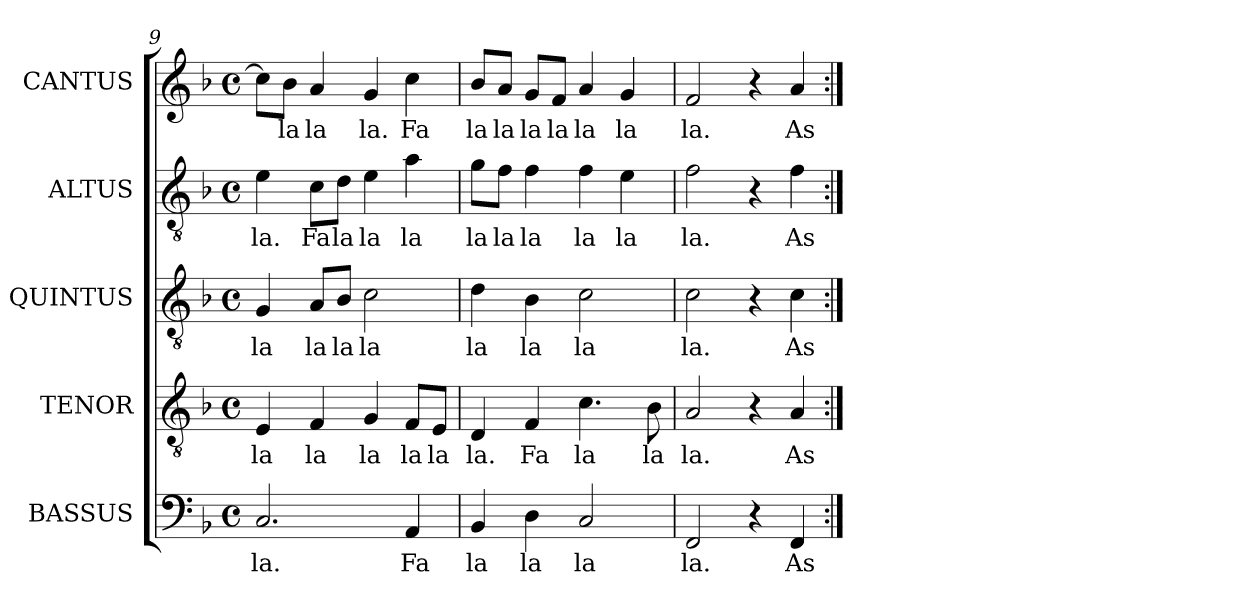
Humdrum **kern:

**kern	**text	**kern	**text	**kern	**text	**kern	**text	**kern	**text
*part5	*part5	*part4	*part4	*part3	*part3	*part2	*part2	*part1	*part1
*staff5	*staff5	*staff4	*staff4	*staff3	*staff3	*staff2	*staff2	*staff1	*staff1
*I"BASSUS	*	*I"TENOR	*	*I"QUINTUS	*	*I"ALTUS	*	*I"CANTUS	*
*I'B	*	*I'T	*	*	*	*I'A.	*	*I'S	*
*clefF4	*	*clefGv2	*	*clefGv2	*	*clefGv2	*	*clefG2	*
*	*	*ITrd7c12	*	*ITrd7c12	*	*ITrd7c12	*	*	*
*k[b-]	*	*k[b-]	*	*k[b-]	*	*k[b-]	*	*k[b-]	*
*F:	*	*F:	*	*F:	*	*F:	*	*F:	*
*M4/4	*	*M4/4	*	*M4/4	*	*M4/4	*	*M4/4	*
*met(c)	*	*met(c)	*	*met(c)	*	*met(c)	*	*met(c)	*
=9	=9	=9	=9	=9	=9	=9	=9	=9	=9
!	!LO:LY:b:color=#000000	!	!	!	!	!	!	!	!
!	!	!	!LO:LY:b:color=#000000	!	!	!	!	!	!
!	!	!	!	!	!LO:LY:b:color=#000000	!	!	!	!
!	!	!	!	!	!	!	!LO:LY:b:color=#000000	!	!
2.Ci/	la.	4EEi/	la	4GGi/	la	4Ei\	la.	8cci\L]	.
!	!	!	!	!	!	!	!	!	!LO:LY:b:color=#000000
.	.	.	.	.	.	.	.	8b-i\J	la
!	!	!	!LO:LY:b:color=#000000	!	!	!	!	!	!
!	!	!	!	!	!LO:LY:b:color=#000000	!	!	!	!
!	!	!	!	!	!	!	!LO:LY:b:color=#000000	!	!
!	!	!	!	!	!	!	!	!	!LO:LY:b:color=#000000
.	.	4FFi/	la	8AAi/L	la	8Ci\L	Fa	4ai/	la
!	!	!	!	!	!LO:LY:b:color=#000000	!	!	!	!
!	!	!	!	!	!	!	!LO:LY:b:color=#000000	!	!
.	.	.	.	8BB-i/J	la	8Di\J	la	.	.
!	!	!	!LO:LY:b:color=#000000	!	!	!	!	!	!
!	!	!	!	!	!LO:LY:b:color=#000000	!	!	!	!
!	!	!	!	!	!	!	!LO:LY:b:color=#000000	!	!
!	!	!	!	!	!	!	!	!	!LO:LY:b:color=#000000
.	.	4GGi/	la	2Ci\	la	4Ei\	la	4gi/	la.
!	!LO:LY:b:color=#000000	!	!	!	!	!	!	!	!
!	!	!	!LO:LY:b:color=#000000	!	!	!	!	!	!
!	!	!	!	!	!	!	!LO:LY:b:color=#000000	!	!
!	!	!	!	!	!	!	!	!	!LO:LY:b:color=#000000
4AAi/	Fa	8FFi/L	la	.	.	4Ai\	la	4cci\	Fa
!	!	!	!LO:LY:b:color=#000000	!	!	!	!	!	!
.	.	8EEi/J	la	.	.	.	.	.	.
=10	=10	=10	=10	=10	=10	=10	=10	=10	=10
!	!LO:LY:b:color=#000000	!	!	!	!	!	!	!	!
!	!	!	!LO:LY:b:color=#000000	!	!	!	!	!	!
!	!	!	!	!	!LO:LY:b:color=#000000	!	!	!	!
!	!	!	!	!	!	!	!LO:LY:b:color=#000000	!	!
!	!	!	!	!	!	!	!	!	!LO:LY:b:color=#000000
4BB-i/	la	4DDi/	la.	4Di\	la	8Gi\L	la	8b-i/L	la
!	!	!	!	!	!	!	!LO:LY:b:color=#000000	!	!
!	!	!	!	!	!	!	!	!	!LO:LY:b:color=#000000
.	.	.	.	.	.	8Fi\J	la	8ai/J	la
!	!LO:LY:b:color=#000000	!	!	!	!	!	!	!	!
!	!	!	!LO:LY:b:color=#000000	!	!	!	!	!	!
!	!	!	!	!	!LO:LY:b:color=#000000	!	!	!	!
!	!	!	!	!	!	!	!LO:LY:b:color=#000000	!	!
!	!	!	!	!	!	!	!	!	!LO:LY:b:color=#000000
4Di\	la	4FFi/	Fa	4BB-i\	la	4Fi\	la	8gi/L	la
!	!	!	!	!	!	!	!	!	!LO:LY:b:color=#000000
.	.	.	.	.	.	.	.	8fi/J	la
!	!LO:LY:b:color=#000000	!	!	!	!	!	!	!	!
!	!	!	!LO:LY:b:color=#000000	!	!	!	!	!	!
!	!	!	!	!	!LO:LY:b:color=#000000	!	!	!	!
!	!	!	!	!	!	!	!LO:LY:b:color=#000000	!	!
!	!	!	!	!	!	!	!	!	!LO:LY:b:color=#000000
2Ci/	la	4.Ci\	la	2Ci\	la	4Fi\	la	4ai/	la
!	!	!	!	!	!	!	!LO:LY:b:color=#000000	!	!
!	!	!	!	!	!	!	!	!	!LO:LY:b:color=#000000
.	.	.	.	.	.	4Ei\	la	4gi/	la
!	!	!	!LO:LY:b:color=#000000	!	!	!	!	!	!
.	.	8BB-i\	la	.	.	.	.	.	.
!!LO:PB:g=z
=11	=11	=11	=11	=11	=11	=11	=11	=11	=11
!	!LO:LY:b:color=#000000	!	!	!	!	!	!	!	!
!	!	!	!LO:LY:b:color=#000000	!	!	!	!	!	!
!	!	!	!	!	!LO:LY:b:color=#000000	!	!	!	!
!	!	!	!	!	!	!	!LO:LY:b:color=#000000	!	!
!	!	!	!	!	!	!	!	!	!LO:LY:b:color=#000000
2FFi/	la.	2AAi/	la.	2Ci\	la.	2Fi\	la.	2fi/	la.
4r	.	4r	.	4r	.	4r	.	4r	.
!	!LO:LY:b:color=#000000	!	!	!	!	!	!	!	!
!	!	!	!LO:LY:b:color=#000000	!	!	!	!	!	!
!	!	!	!	!	!LO:LY:b:color=#000000	!	!	!	!
!	!	!	!	!	!	!	!LO:LY:b:color=#000000	!	!
!	!	!	!	!	!	!	!	!	!LO:LY:b:color=#000000
4FFi/	As	4AAi/	As	4Ci\	As	4Fi\	As	4ai/	As
=:|!	=:|!	=:|!	=:|!	=:|!	=:|!	=:|!	=:|!	=:|!	=:|!
*-	*-	*-	*-	*-	*-	*-	*-	*-	*-
